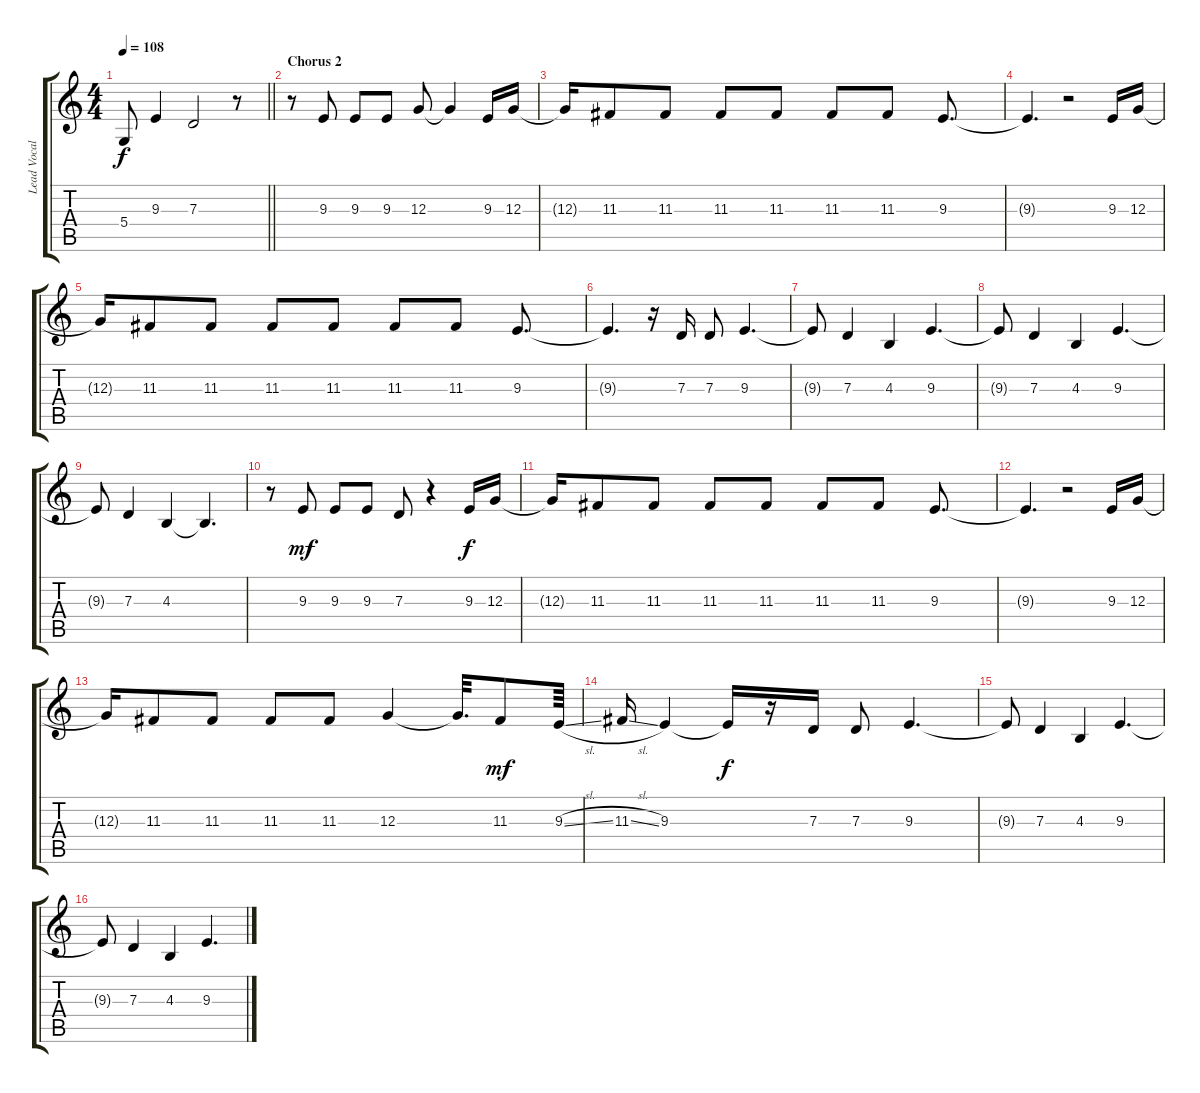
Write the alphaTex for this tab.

\track ("Lead Vocals" "Lead Vocal") {instrument lead6voice}
\staff {score tabs}
\tuning (E4 B3 G3 D3 A2 E2) {hide}
\ts (4 4)
\tempo 108
\clef g2
\barLineRight lightlight
\ks c
5.4{t}.8{dy f} 9.3.4 7.3.2 r.8 |
\section ("" "Chorus 2")
r.8 9.3.8 9.3.8 9.3.8 12.3.8 12.3{t}.4 9.3.16 12.3.16 |
12.3{t}.16 11.3.8 11.3.8 11.3.8 11.3.8 11.3.8 11.3.8 9.3.8{d} |
9.3{t}.4{d} r.2 9.3.16 12.3.16 |
12.3{t}.16 11.3.8 11.3.8 11.3.8 11.3.8 11.3.8 11.3.8 9.3.8{d} |
9.3{t}.4{d} r.16 7.3.16 7.3.8 9.3.4{d} |
9.3{t}.8 7.3.4 4.3.4 9.3.4{d} |
9.3{t}.8 7.3.4 4.3.4 9.3.4{d} |
9.3{t}.8 7.3.4 4.3.4 4.3{t}.4{d} |
r.8 9.3.8{dy mf} 9.3.8 9.3.8 7.3.8 r.4 9.3.16{dy f} 12.3.16 |
12.3{t}.16 11.3.8 11.3.8 11.3.8 11.3.8 11.3.8 11.3.8 9.3.8{d} |
9.3{t}.4{d} r.2 9.3.16 12.3.16 |
12.3{t}.16 11.3.8 11.3.8 11.3.8 11.3.8 12.3.4 12.3{t}.32{d} 11.3.8{dy mf} 9.3{sl}.64 |
11.3{sl}.16 9.3.4 9.3{t}.16{dy f} r.16 7.3.16 7.3.8 9.3.4{d} |
9.3{t}.8 7.3.4 4.3.4 9.3.4{d} |
9.3{t}.8 7.3.4 4.3.4 9.3.4{d}
